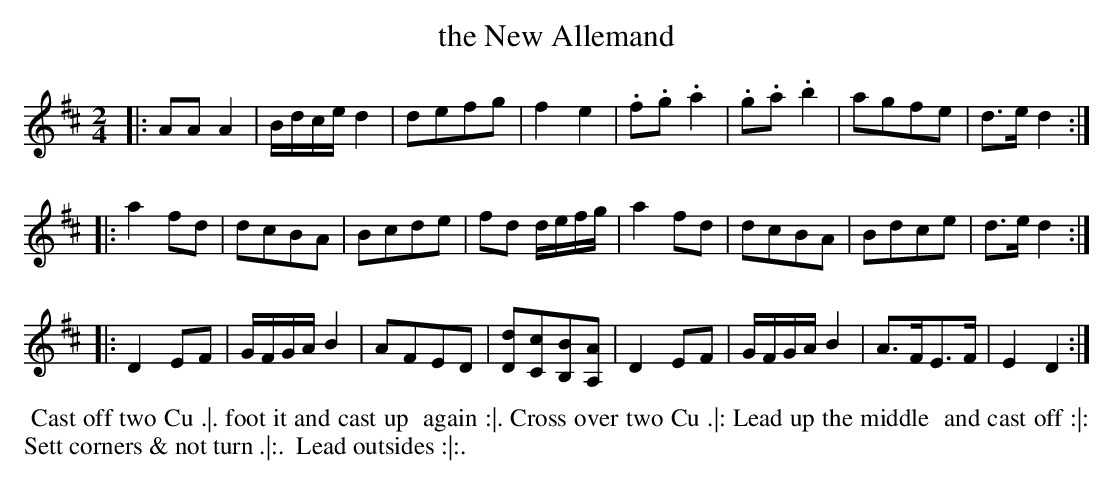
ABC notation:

X:1
T: the New Allemand
M: 2/4
L: 1/8
K: D
|:\
AA A2 | B/d/c/e/ d2 | defg | f2e2 |\
.f.g.a2 | .g.a.b2 | agfe | d>e d2 :|
|:\
a2fd | dcBA | Bcde | fd d/e/f/g/ |\
a2fd | dcBA | Bdce | d>e d2 :|
|:\
D2EF | G/F/G/A/ B2 | AFED | [dD][cC][BB,][AA,] |\
D2EF | G/F/G/A/ B2 | A>FE>F | E2D2 :|
